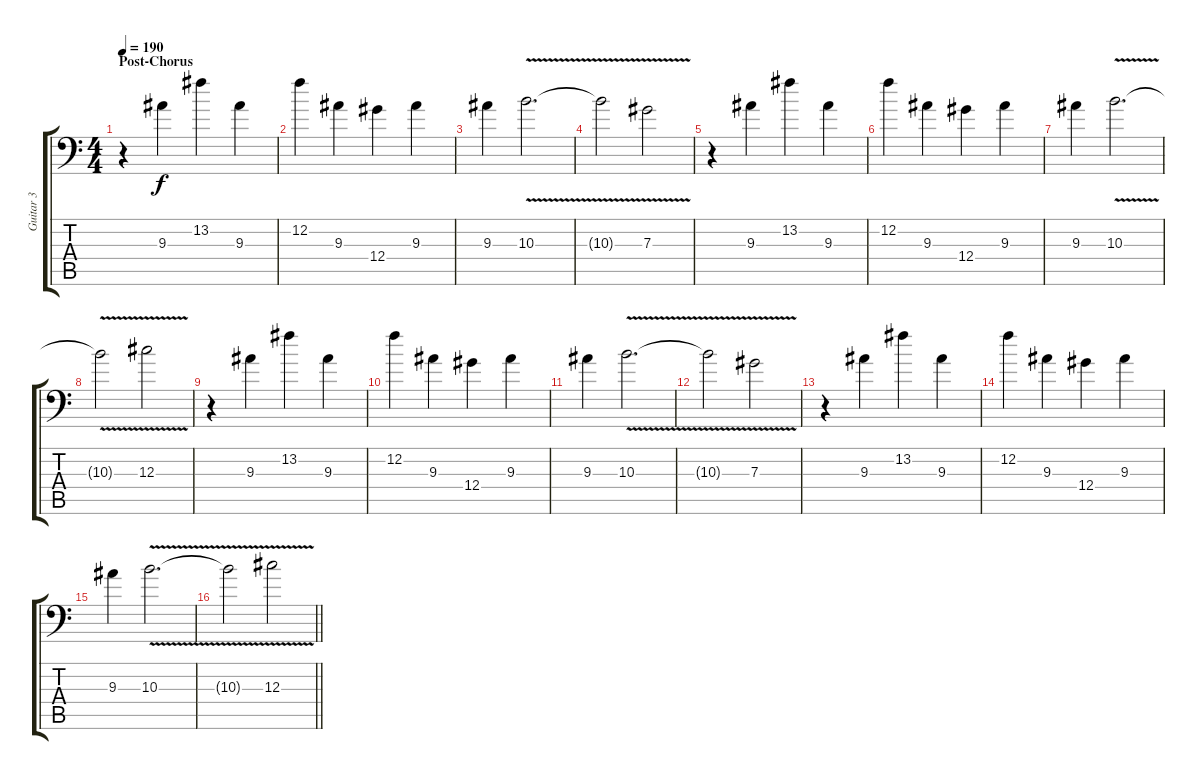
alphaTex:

\track ("Guitar 3" "Guitar 3") {instrument distortionguitar}
\staff {score tabs}
\tuning (Bb3 F3 Db3 Ab2 Eb2 Bb1) {hide}
\ts (4 4)
\section ("" "Post-Chorus")
\tempo 190
\clef f4
\ks c
r.4{dy f} 9.3.4 13.2.4 9.3.4 |
12.2.4 9.3.4 12.4.4 9.3.4 |
9.3.4 10.3{v}.2{d} |
10.3{t}.2 7.3{v}.2 |
r.4 9.3.4 13.2.4 9.3.4 |
12.2.4 9.3.4 12.4.4 9.3.4 |
9.3.4 10.3{v}.2{d} |
10.3{t}.2 12.3{v}.2 |
r.4 9.3.4 13.2.4 9.3.4 |
12.2.4 9.3.4 12.4.4 9.3.4 |
9.3.4 10.3{v}.2{d} |
10.3{t}.2 7.3{v}.2 |
r.4 9.3.4 13.2.4 9.3.4 |
12.2.4 9.3.4 12.4.4 9.3.4 |
9.3.4 10.3{v}.2{d} |
\barLineRight lightlight
10.3{t}.2 12.3{v}.2
